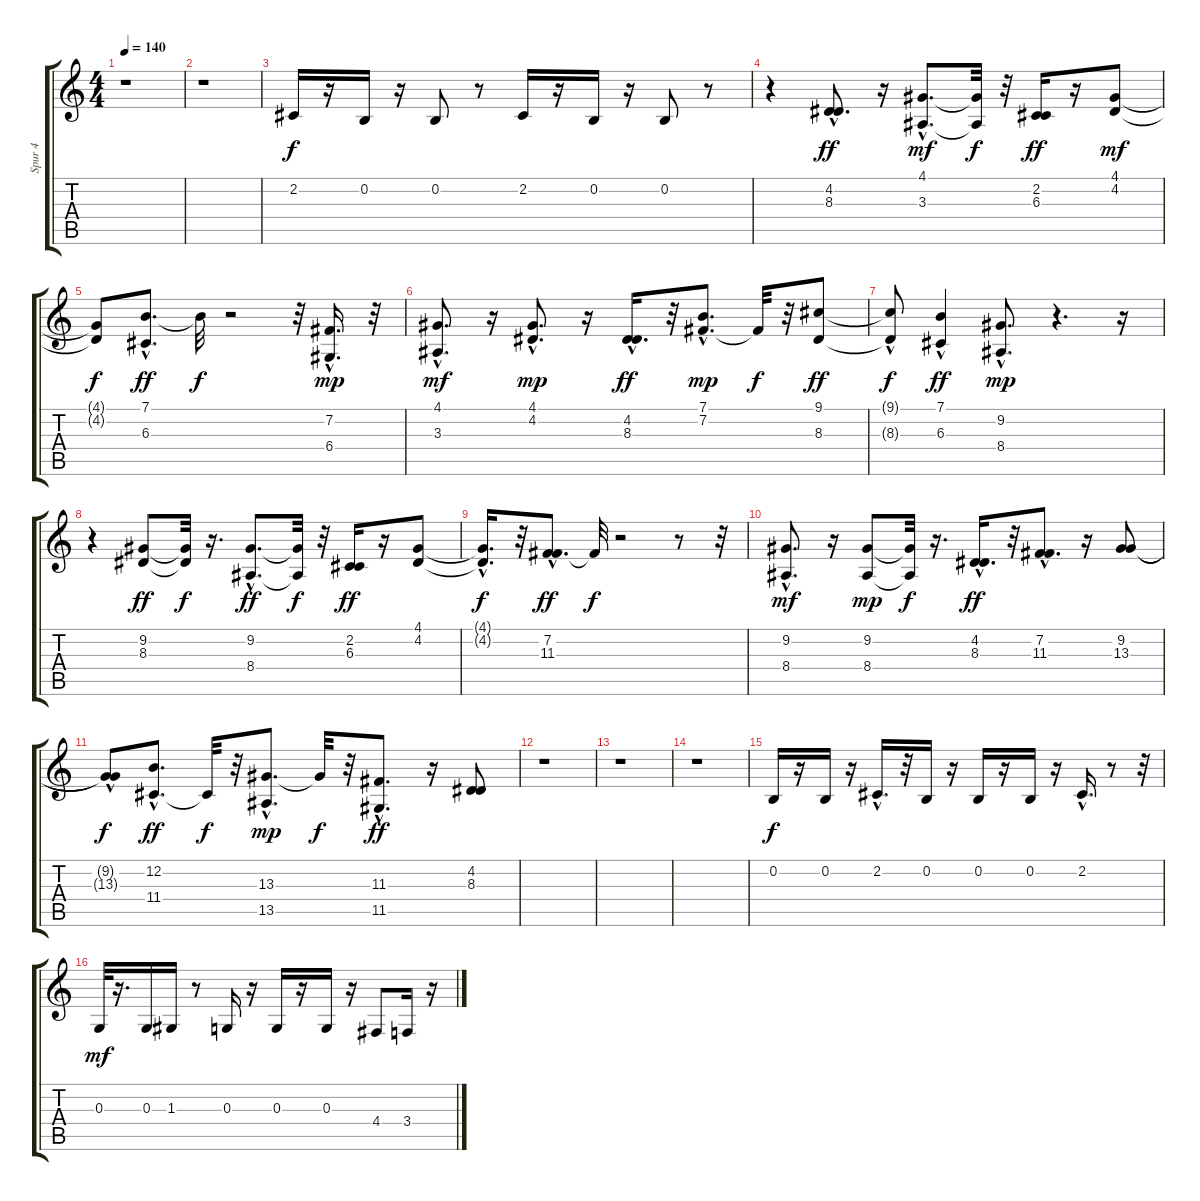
\track ("Spur 4" "Spur 4") {instrument voiceoohs}
\staff {score tabs}
\tuning (E4 B3 G3 D3 A2 E2) {hide}
\ts (4 4)
\tempo 140
\clef g2
\ks c
r.1{dy mf} |
r.1 |
2.2.16{dy f} r.16 0.2.16 r.16 0.2.8 r.8 2.2.16 r.16 0.2.16 r.16 0.2.8 r.8 |
r.4 (4.2{hac} 8.3{hac}).8{d dy ff} r.16 (4.1{hac} 3.3{hac}).8{d dy mf} (4.1{t} 3.3{t}).32{dy f} r.32 (2.2 6.3).16{dy ff} r.16 (4.1 4.2).8{dy mf} |
(4.1{t} 4.2{t}).8{dy f} (7.1{hac} 6.3{hac}).8{d dy ff} 7.1{t}.32{dy f} r.2 r.32 (7.2{hac} 6.4).16{d dy mp} r.32 |
(4.1{hac} 3.3{hac}).8{d dy mf} r.16 (4.1{hac} 4.2).8{d dy mp} r.16 (4.2{hac} 8.3{hac}).16{d dy ff} r.32 (7.1{hac} 7.2{hac}).8{d dy mp} 7.2{t}.32{dy f} r.32 (9.1 8.3).8{dy ff} |
(9.1{hac t} 8.3{t}).8{dy f} (7.1{hac} 6.3).4{dy ff} (9.2{hac} 8.4{hac}).8{d dy mp} r.4{d} r.16 |
r.4 (9.2 8.3).8{dy ff} (9.2{t} 8.3{t}).32{dy f} r.16{d} (9.2{hac} 8.4{hac}).8{d dy ff} (9.2{t} 8.4{t}).32{dy f} r.32 (2.2 6.3).16{dy ff} r.16 (4.1 4.2).8 |
(4.1{hac t} 4.2{hac t}).16{d dy f} r.32 (7.2{hac} 11.3{hac}).8{d dy ff} 7.2{t}.32{dy f} r.2 r.8 r.32 |
(9.2{hac} 8.4).8{d dy mf} r.16 (9.2 8.4).8{dy mp} (9.2{t} 8.4{t}).32{dy f} r.16{d} (4.2{hac} 8.3{hac}).16{d dy ff} r.32 (7.2{hac} 11.3{hac}).8{d} r.16 (9.2 13.3).8 |
(9.2{t} 13.3{hac t}).8{dy f} (12.2 11.4{hac}).8{d dy ff} 11.4{t}.32{dy f} r.32 (13.3{hac} 13.5{hac}).8{d dy mp} 13.3{t}.32{dy f} r.32 (11.3{hac} 11.5{hac}).8{d dy ff} r.16 (4.2 8.3).8 |
r.1 |
r.1 |
r.1 |
0.2.16{dy f} r.16 0.2.16 r.16 2.2{hac}.16{d} r.32 0.2.16 r.16 0.2.16 r.16 0.2.16 r.16 2.2{hac}.16{d} r.8 r.32 |
0.3.32{dy mf} r.16{d} 0.3.16 1.3.16 r.8 0.3.16 r.16 0.3.16 r.16 0.3.16 r.16 4.4.8 3.4.16 r.16
